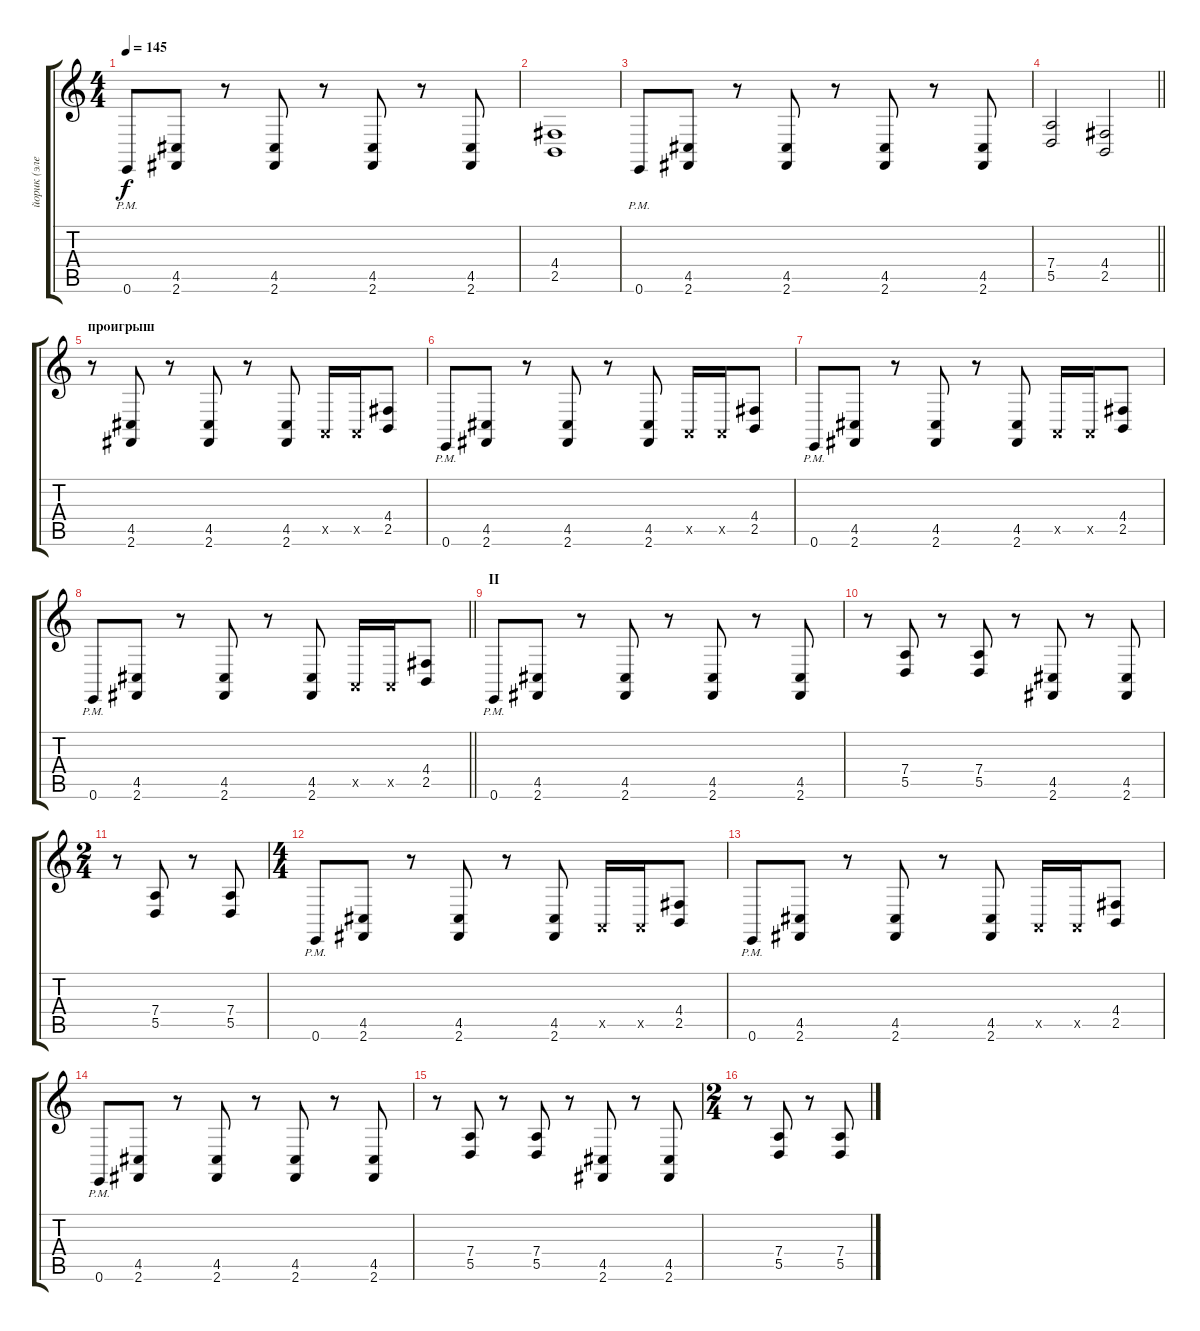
\track ("йорик (электронщина)" "йорик (эле") {instrument lead2sawtooth}
\staff {score tabs}
\tuning (E4 B3 G3 D3 A2 E2) {hide}
\ts (4 4)
\tempo 145
\clef g2
\ks c
0.6{pm}.8{dy f} (4.5 2.6).8 r.8 (4.5 2.6).8 r.8 (4.5 2.6).8 r.8 (4.5 2.6).8 |
(4.4 2.5).1 |
0.6{pm}.8 (4.5 2.6).8 r.8 (4.5 2.6).8 r.8 (4.5 2.6).8 r.8 (4.5 2.6).8 |
\barLineRight lightlight
(7.4 5.5).2 (4.4 2.5).2 |
\section ("" "проигрыш")
r.8 (4.5 2.6).8 r.8 (4.5 2.6).8 r.8 (4.5 2.6).8 0.5{x}.16 0.5{x}.16 (4.4 2.5).8 |
0.6{pm}.8 (4.5 2.6).8 r.8 (4.5 2.6).8 r.8 (4.5 2.6).8 0.5{x}.16 0.5{x}.16 (4.4 2.5).8 |
0.6{pm}.8 (4.5 2.6).8 r.8 (4.5 2.6).8 r.8 (4.5 2.6).8 0.5{x}.16 0.5{x}.16 (4.4 2.5).8 |
\barLineRight lightlight
0.6{pm}.8 (4.5 2.6).8 r.8 (4.5 2.6).8 r.8 (4.5 2.6).8 0.5{x}.16 0.5{x}.16 (4.4 2.5).8 |
\section ("" "II")
0.6{pm}.8 (4.5 2.6).8 r.8 (4.5 2.6).8 r.8 (4.5 2.6).8 r.8 (4.5 2.6).8 |
r.8 (7.4 5.5).8 r.8 (7.4 5.5).8 r.8 (4.5 2.6).8 r.8 (4.5 2.6).8 |
\ts (2 4)
r.8 (7.4 5.5).8 r.8 (7.4 5.5).8 |
\ts (4 4)
0.6{pm}.8 (4.5 2.6).8 r.8 (4.5 2.6).8 r.8 (4.5 2.6).8 0.5{x}.16 0.5{x}.16 (4.4 2.5).8 |
0.6{pm}.8 (4.5 2.6).8 r.8 (4.5 2.6).8 r.8 (4.5 2.6).8 0.5{x}.16 0.5{x}.16 (4.4 2.5).8 |
0.6{pm}.8 (4.5 2.6).8 r.8 (4.5 2.6).8 r.8 (4.5 2.6).8 r.8 (4.5 2.6).8 |
r.8 (7.4 5.5).8 r.8 (7.4 5.5).8 r.8 (4.5 2.6).8 r.8 (4.5 2.6).8 |
\ts (2 4)
r.8 (7.4 5.5).8 r.8 (7.4 5.5).8
